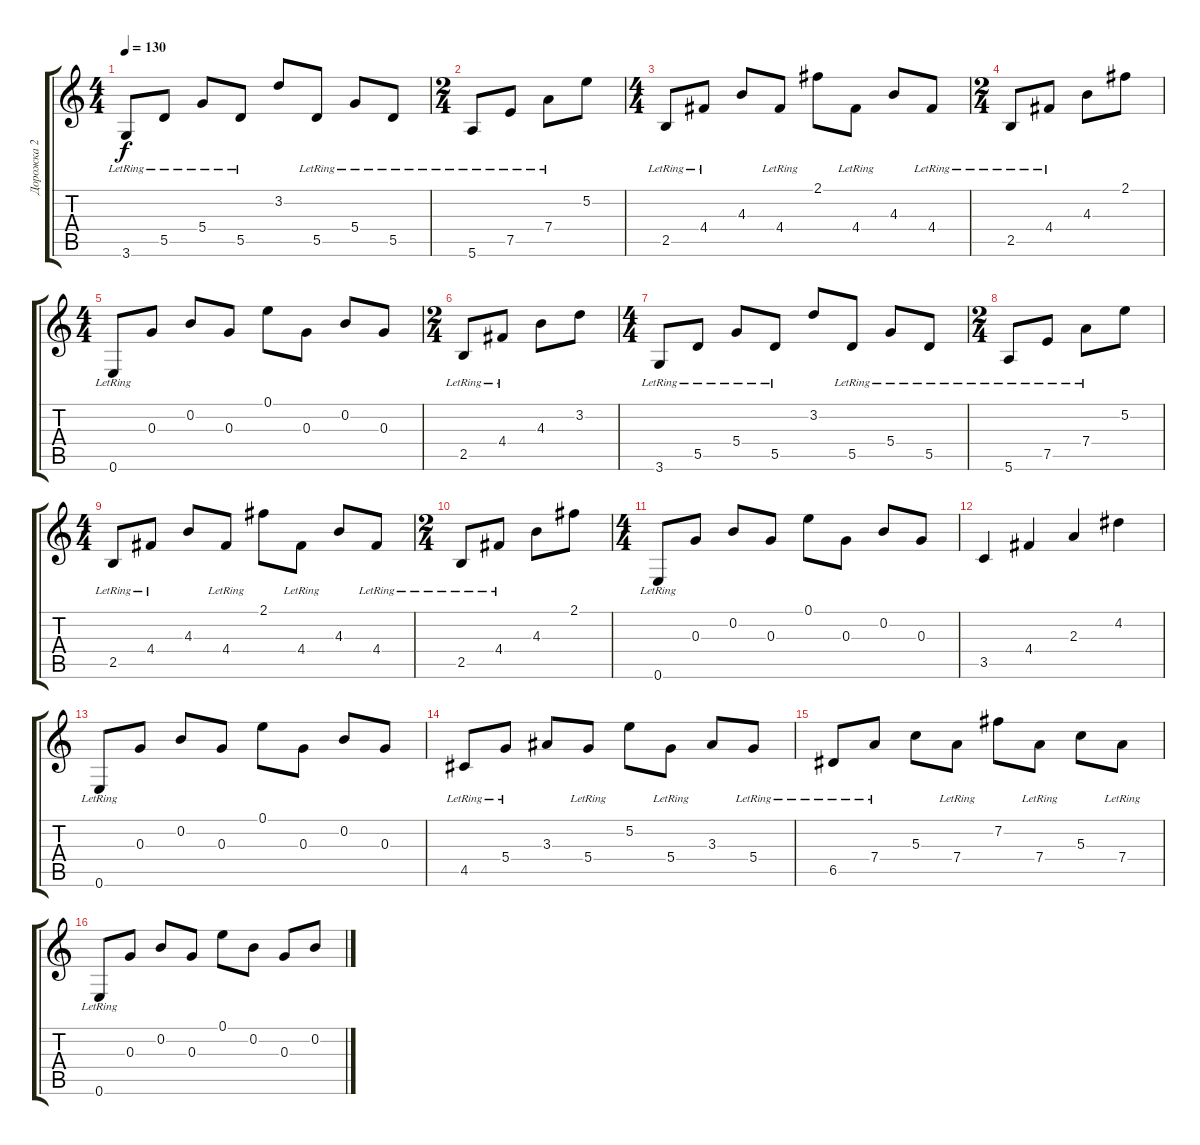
\track ("Дорожка 2" "Дорожка 2") {instrument acousticguitarsteel}
\staff {score tabs}
\tuning (E4 B3 G3 D3 A2 E2) {hide}
\ts (4 4)
\tempo 130
\clef g2
\ks c
3.6{lr}.8{dy f} 5.5{lr}.8 5.4{lr}.8 5.5{lr}.8 3.2.8 5.5{lr}.8 5.4{lr}.8 5.5{lr}.8 |
\ts (2 4)
5.6{lr}.8 7.5{lr}.8 7.4{lr}.8 5.2.8 |
\ts (4 4)
2.5{lr}.8 4.4{lr}.8 4.3.8 4.4{lr}.8 2.1.8 4.4{lr}.8 4.3.8 4.4{lr}.8 |
\ts (2 4)
2.5{lr}.8 4.4{lr}.8 4.3.8 2.1.8 |
\ts (4 4)
0.6{lr}.8 0.3.8 0.2.8 0.3.8 0.1.8 0.3.8 0.2.8 0.3.8 |
\ts (2 4)
2.5{lr}.8 4.4{lr}.8 4.3.8 3.2.8 |
\ts (4 4)
3.6{lr}.8 5.5{lr}.8 5.4{lr}.8 5.5{lr}.8 3.2.8 5.5{lr}.8 5.4{lr}.8 5.5{lr}.8 |
\ts (2 4)
5.6{lr}.8 7.5{lr}.8 7.4{lr}.8 5.2.8 |
\ts (4 4)
2.5{lr}.8 4.4{lr}.8 4.3.8 4.4{lr}.8 2.1.8 4.4{lr}.8 4.3.8 4.4{lr}.8 |
\ts (2 4)
2.5{lr}.8 4.4{lr}.8 4.3.8 2.1.8 |
\ts (4 4)
0.6{lr}.8 0.3.8 0.2.8 0.3.8 0.1.8 0.3.8 0.2.8 0.3.8 |
3.5.4 4.4.4 2.3.4 4.2.4 |
0.6{lr}.8 0.3.8 0.2.8 0.3.8 0.1.8 0.3.8 0.2.8 0.3.8 |
4.5{lr}.8 5.4{lr}.8 3.3.8 5.4{lr}.8 5.2.8 5.4{lr}.8 3.3.8 5.4{lr}.8 |
6.5{lr}.8 7.4{lr}.8 5.3.8 7.4{lr}.8 7.2.8 7.4{lr}.8 5.3.8 7.4{lr}.8 |
0.6{lr}.8 0.3.8 0.2.8 0.3.8 0.1.8 0.2.8 0.3.8 0.2.8
